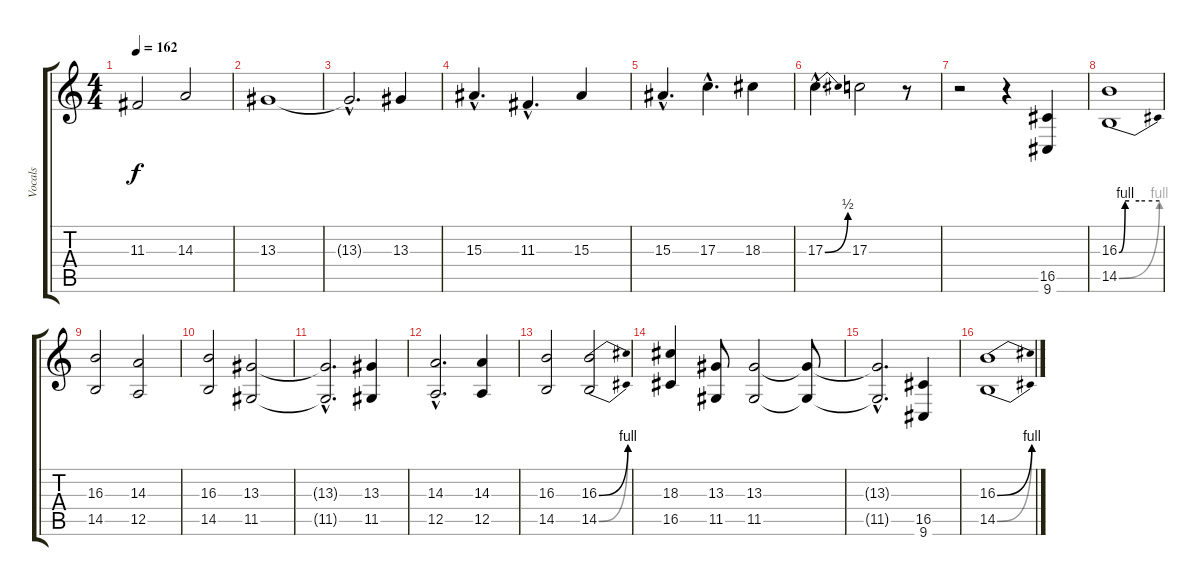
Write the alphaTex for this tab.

\track ("Vocals" "Vocals") {instrument lead2sawtooth}
\staff {score tabs}
\tuning (E4 B3 G3 D3 A2 E2) {hide}
\ts (4 4)
\tempo 162
\clef g2
\ks c
11.3.2{dy f} 14.3.2 |
\section ("" "")
13.3.1 |
13.3{hac t}.2{d} 13.3.4 |
15.3{hac}.4{d} 11.3{hac}.4{d} 15.3.4 |
15.3{hac}.4{d} 17.3{hac}.4{d} 18.3.4 |
17.3{be (bend 0 0 60 2) hac}.4{d} 17.3.2 r.8 |
r.2 r.4 (16.5 9.6).4 |
\section ("" "")
(16.3{be (custom 0 0 9 4 15 4 30 4 60 4)} 14.5{be (bend 0 0 60 4)}).1 |
(16.3 14.5).2 (14.3 12.5).2 |
(16.3 14.5).2 (13.3 11.5).2 |
(13.3{hac t} 11.5{hac t}).2{d} (13.3 11.5).4 |
(14.3{hac} 12.5{hac}).2{d} (14.3 12.5).4 |
(16.3 14.5).2 (16.3{be (bend 0 0 60 4)} 14.5{be (bend 0 0 60 4)}).2 |
(18.3 16.5).4 (13.3 11.5).8 (13.3 11.5).2 (13.3{t} 11.5{t}).8 |
(13.3{hac t} 11.5{hac t}).2{d} (16.5 9.6).4 |
\section ("" "")
(16.3{be (bend 0 0 60 4)} 14.5{be (bend 0 0 60 4)}).1
